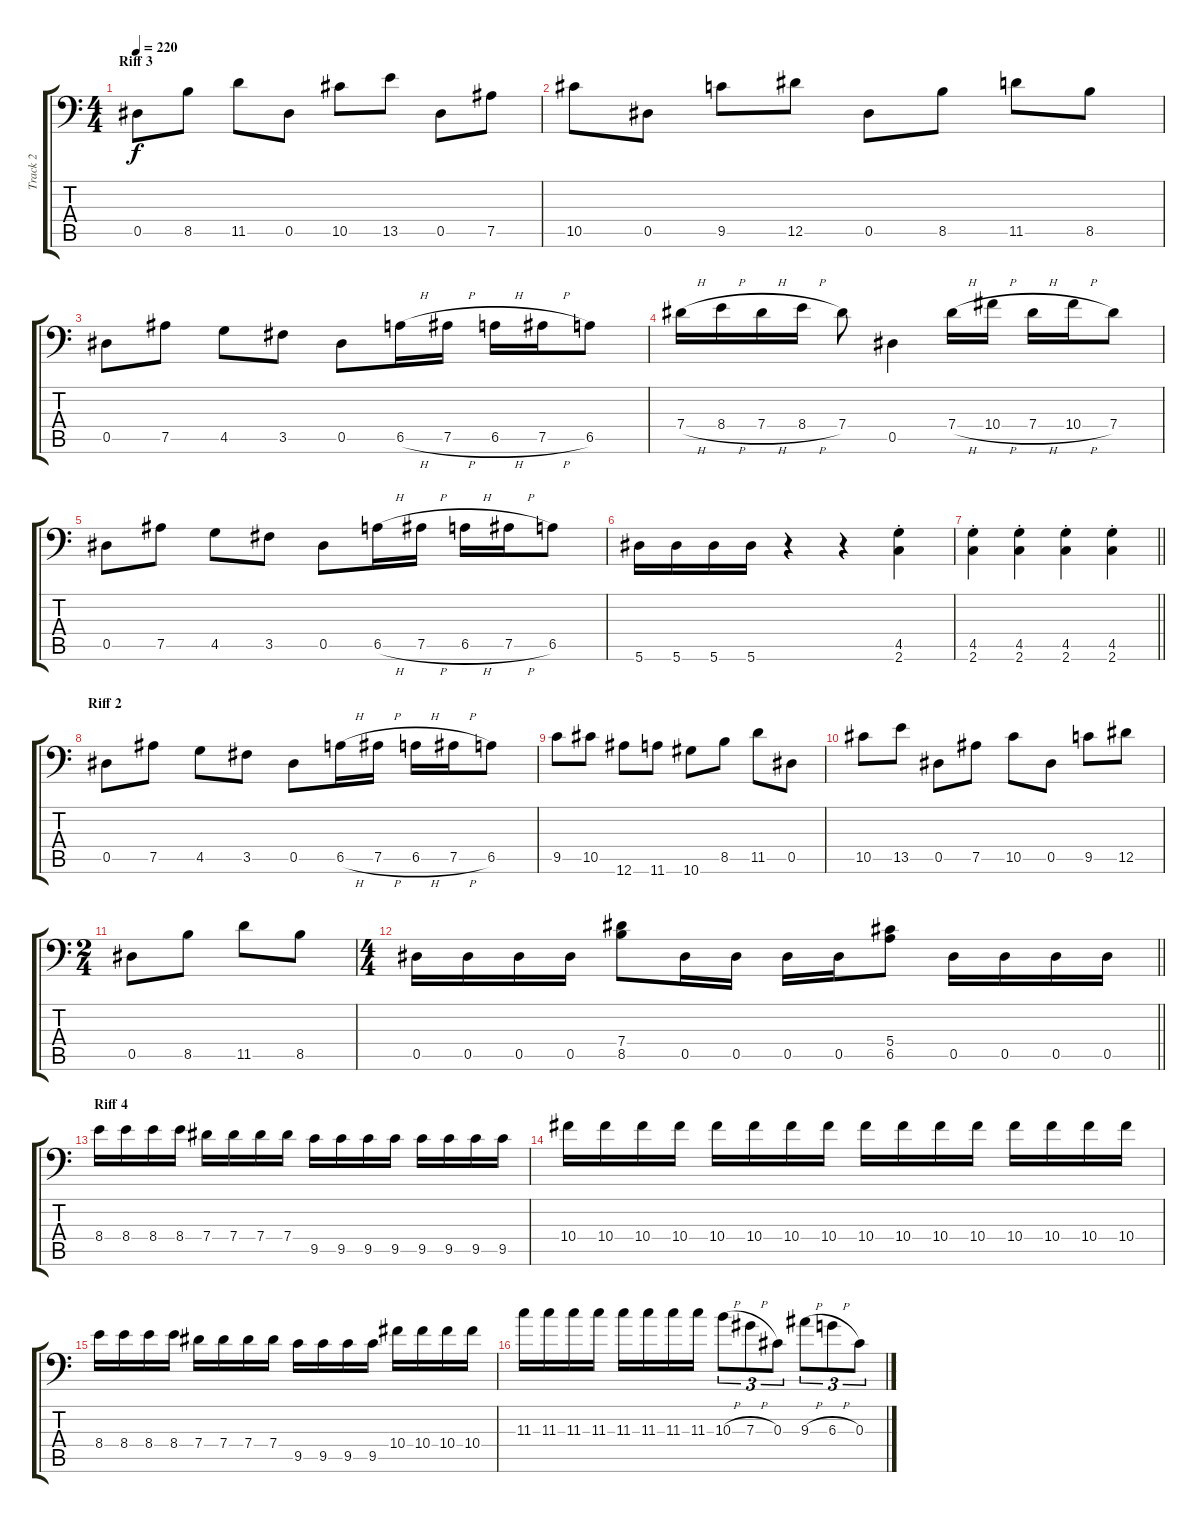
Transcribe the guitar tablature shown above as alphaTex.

\track ("Track 2" "Track 2") {instrument distortionguitar}
\staff {score tabs}
\tuning (Bb3 F3 Db3 Ab2 Eb2 Bb1) {hide}
\ts (4 4)
\section ("" "Riff 3")
\tempo 220
\clef f4
\ks c
0.5.8{dy f} 8.5.8 11.5.8 0.5.8 10.5.8 13.5.8 0.5.8 7.5.8 |
10.5.8 0.5.8 9.5.8 12.5.8 0.5.8 8.5.8 11.5.8 8.5.8 |
0.5.8 7.5.8 4.5.8 3.5.8 0.5.8 6.5{h}.16 7.5{h}.16 6.5{h}.16 7.5{h}.16 6.5.8 |
7.4{h}.16 8.4{h}.16 7.4{h}.16 8.4{h}.16 7.4.8 0.5.4 7.4{h}.16 10.4{h}.16 7.4{h}.16 10.4{h}.16 7.4.8 |
0.5.8 7.5.8 4.5.8 3.5.8 0.5.8 6.5{h}.16 7.5{h}.16 6.5{h}.16 7.5{h}.16 6.5.8 |
5.6.16 5.6.16 5.6.16 5.6.16 r.4 r.4 (4.5{st} 2.6{st}).4 |
\barLineRight lightlight
(4.5{st} 2.6{st}).4 (4.5{st} 2.6{st}).4 (4.5{st} 2.6{st}).4 (4.5{st} 2.6{st}).4 |
\section ("" "Riff 2")
0.5.8 7.5.8 4.5.8 3.5.8 0.5.8 6.5{h}.16 7.5{h}.16 6.5{h}.16 7.5{h}.16 6.5.8 |
9.5.8 10.5.8 12.6.8 11.6.8 10.6.8 8.5.8 11.5.8 0.5.8 |
10.5.8 13.5.8 0.5.8 7.5.8 10.5.8 0.5.8 9.5.8 12.5.8 |
\ts (2 4)
0.5.8 8.5.8 11.5.8 8.5.8 |
\ts (4 4)
\barLineRight lightlight
0.5.16 0.5.16 0.5.16 0.5.16 (7.4 8.5).8 0.5.16 0.5.16 0.5.16 0.5.16 (5.4 6.5).8 0.5.16 0.5.16 0.5.16 0.5.16 |
\section ("" "Riff 4")
8.4.16 8.4.16 8.4.16 8.4.16 7.4.16 7.4.16 7.4.16 7.4.16 9.5.16 9.5.16 9.5.16 9.5.16 9.5.16 9.5.16 9.5.16 9.5.16 |
10.4.16 10.4.16 10.4.16 10.4.16 10.4.16 10.4.16 10.4.16 10.4.16 10.4.16 10.4.16 10.4.16 10.4.16 10.4.16 10.4.16 10.4.16 10.4.16 |
8.4.16 8.4.16 8.4.16 8.4.16 7.4.16 7.4.16 7.4.16 7.4.16 9.5.16 9.5.16 9.5.16 9.5.16 10.4.16 10.4.16 10.4.16 10.4.16 |
11.3.16 11.3.16 11.3.16 11.3.16 11.3.16 11.3.16 11.3.16 11.3.16 10.3{h}.8{tu (3 2)} 7.3{h}.8{tu (3 2)} 0.3.8{tu (3 2)} 9.3{h}.8{tu (3 2)} 6.3{h}.8{tu (3 2)} 0.3.8{tu (3 2)}
